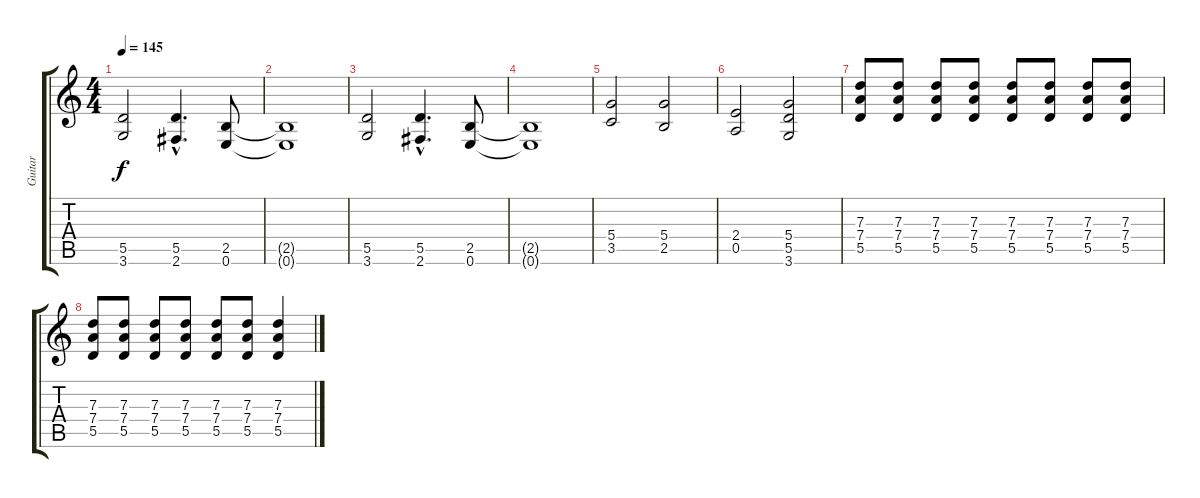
\track ("Guitar" "Guitar") {instrument distortionguitar}
\staff {score tabs}
\tuning (E4 B3 G3 D3 A2 E2) {hide}
\ts (4 4)
\tempo 145
\clef g2
\ks c
(5.5 3.6).2{dy f} (5.5{hac} 2.6{hac}).4{d} (2.5 0.6).8 |
(2.5{t} 0.6{t}).1 |
(5.5 3.6).2 (5.5{hac} 2.6{hac}).4{d} (2.5 0.6).8 |
(2.5{t} 0.6{t}).1 |
(5.4 3.5).2 (5.4 2.5).2 |
(2.4 0.5).2 (5.4 5.5 3.6).2 |
(7.3 7.4 5.5).8 (7.3 7.4 5.5).8 (7.3 7.4 5.5).8 (7.3 7.4 5.5).8 (7.3 7.4 5.5).8 (7.3 7.4 5.5).8 (7.3 7.4 5.5).8 (7.3 7.4 5.5).8 |
(7.3 7.4 5.5).8 (7.3 7.4 5.5).8 (7.3 7.4 5.5).8 (7.3 7.4 5.5).8 (7.3 7.4 5.5).8 (7.3 7.4 5.5).8 (7.3 7.4 5.5).4
